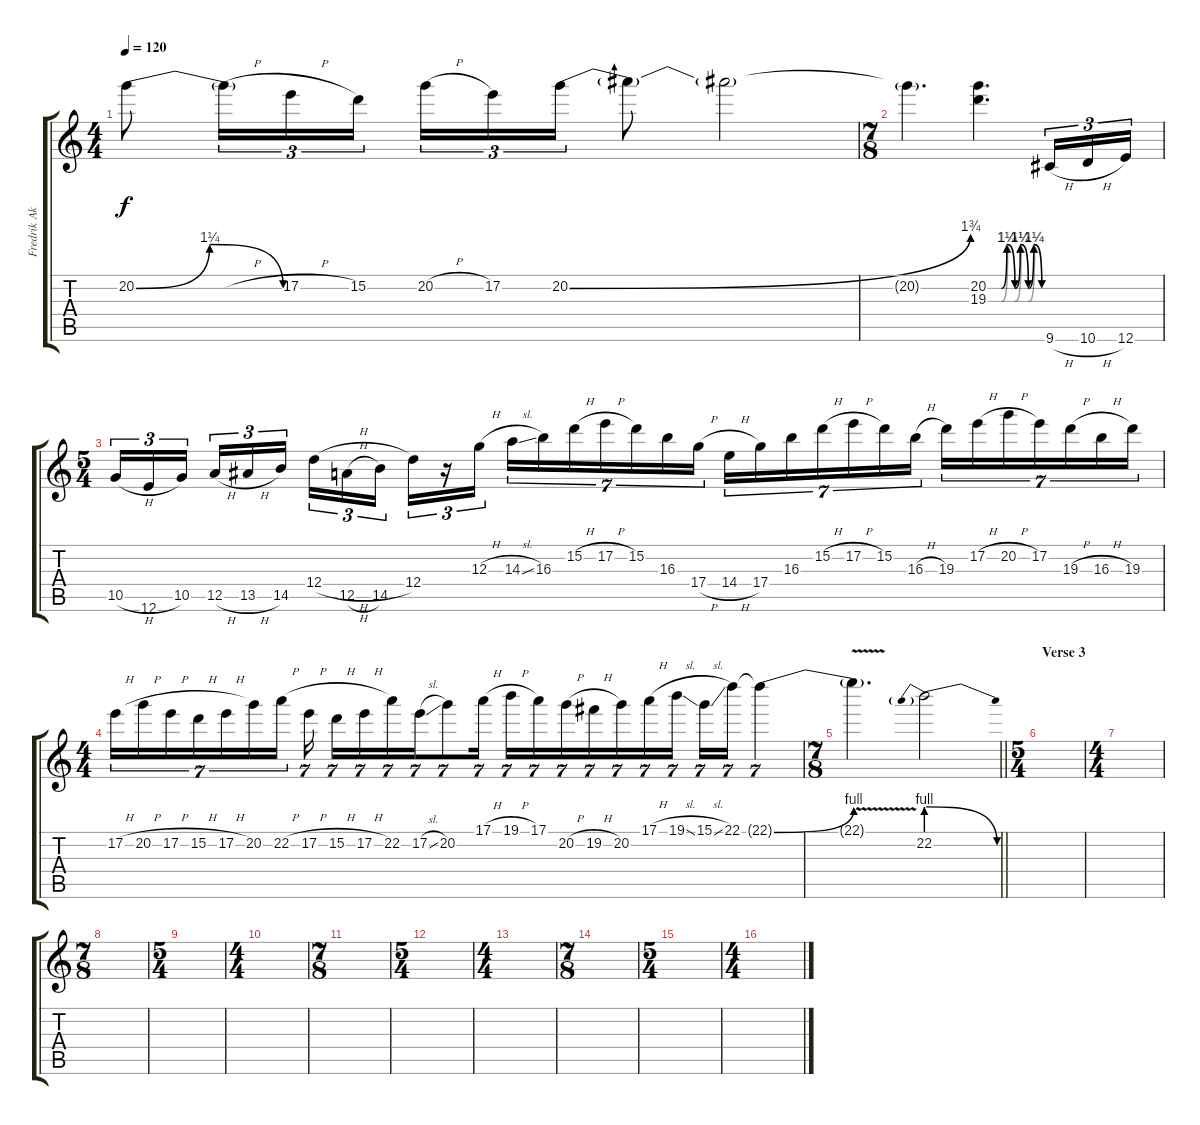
\track ("Fredrik Akesson - Electric Guitar 2" "Fredrik Ak") {instrument distortionguitar}
\staff {score tabs}
\tuning (E4 B3 G3 D3 A2 E2) {hide}
\ts (4 4)
\tempo 120
\clef g2
\ks c
20.2{be (bendrelease 0 0 30 5 50 5 60 0)}.8{dy f} 20.2{h t}.16{tu (3 2)} 17.2{h}.16{tu (3 2)} 15.2.16{tu (3 2)} 20.2{h}.16{tu (3 2)} 17.2.16{tu (3 2)} 20.2{be (bend 0 0 60 7)}.16{tu (3 2)} 20.2{t}.8 20.2{t}.2 |
\ts (7 8)
20.2{t}.4{d} (20.2{be (custom 0 0 15 0 21 5 30 0 36 5 45 0 51 5 60 0)} 19.3{be (custom 0 0 15 0 22 5 30 0 37 5 45 0 52 5 60 0)}).4{d} 9.6{h}.16{tu (3 2)} 10.6{h}.16{tu (3 2)} 12.6.16{tu (3 2)} |
\ts (5 4)
10.5{h}.16{tu (3 2)} 12.6.16{tu (3 2)} 10.5.16{tu (3 2) beam splitsecondary} 12.5{h}.16{tu (3 2)} 13.5{h}.16{tu (3 2)} 14.5.16{tu (3 2)} 12.4{h}.16{tu (3 2)} 12.5{h}.16{tu (3 2)} 14.5.16{tu (3 2) beam splitsecondary} 12.4.16{tu (3 2)} r.16{tu (3 2)} 12.3{h}.16{tu (3 2)} 14.3{sl}.16{tu (7 4)} 16.3.16{tu (7 4)} 15.2{h}.16{tu (7 4)} 17.2{h}.16{tu (7 4)} 15.2.16{tu (7 4)} 16.3.16{tu (7 4)} 17.4{h}.16{tu (7 4)} 14.4{h}.16{tu (7 4)} 17.4.16{tu (7 4)} 16.3.16{tu (7 4)} 15.2{h}.16{tu (7 4)} 17.2{h}.16{tu (7 4)} 15.2.16{tu (7 4)} 16.3{h}.16{tu (7 4)} 19.3.16{tu (7 4)} 17.2{h}.16{tu (7 4)} 20.2{h}.16{tu (7 4)} 17.2.16{tu (7 4)} 19.3{h}.16{tu (7 4)} 16.3{h}.16{tu (7 4)} 19.3.16{tu (7 4)} |
\ts (4 4)
17.2{h}.16{tu (7 4)} 20.2{h}.16{tu (7 4)} 17.2{h}.16{tu (7 4)} 15.2{h}.16{tu (7 4)} 17.2{h}.16{tu (7 4)} 20.2.16{tu (7 4)} 22.2{h}.16{tu (7 4)} 17.2{h}.16{tu (7 4)} 15.2{h}.16{tu (7 4)} 17.2{h}.16{tu (7 4)} 22.2.16{tu (7 4)} 17.2{sl}.16{tu (7 4)} 20.2.8{tu (7 4)} 17.1{h}.16{tu (7 4)} 19.1{h}.16{tu (7 4)} 17.1.16{tu (7 4)} 20.2{h}.16{tu (7 4)} 19.2{h}.16{tu (7 4)} 20.2.16{tu (7 4)} 17.1{h}.16{tu (7 4)} 19.1{sl}.16{tu (7 4)} 15.1{sl}.16{tu (7 4)} 22.1.16{tu (7 4)} 22.1{be (bend 0 0 60 4) t}.4{tu (7 4)} |
\ts (7 8)
\barLineRight lightlight
22.1{v t}.4{d} 22.2{be (prebendrelease 0 4 60 0)}.2 |
\ts (5 4)
\section ("" "Verse 3")
|
\ts (4 4)
|
\ts (7 8)
|
\ts (5 4)
|
\ts (4 4)
|
\ts (7 8)
|
\ts (5 4)
|
\ts (4 4)
|
\ts (7 8)
|
\ts (5 4)
|
\ts (4 4)
